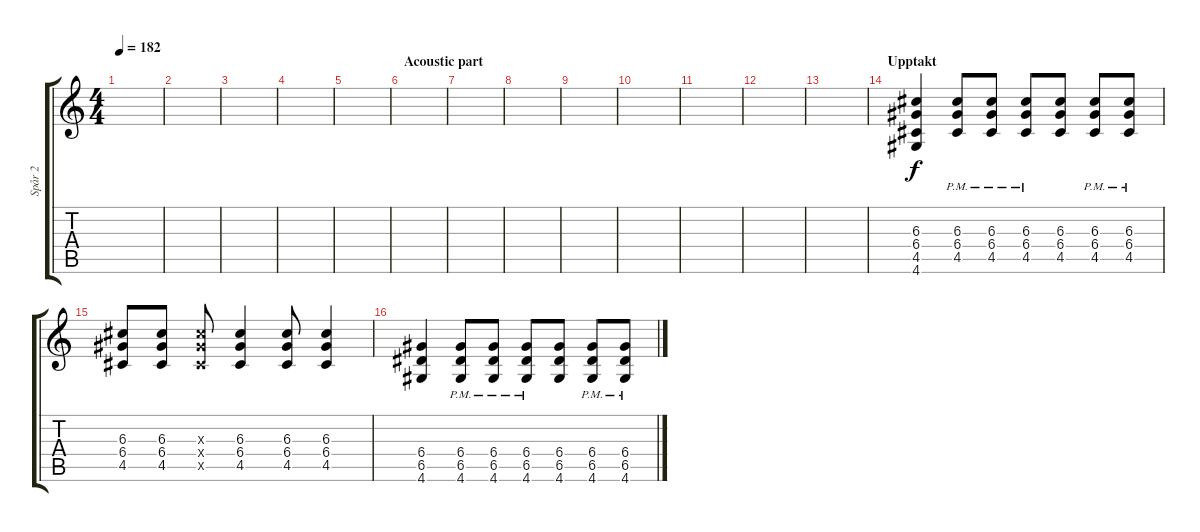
\track ("Spår 2" "Spår 2") {instrument distortionguitar}
\staff {score tabs}
\tuning (E4 B3 G3 D3 A2 E2) {hide}
\ts (4 4)
\tempo 182
\clef g2
\ks c
|
|
|
|
|
\section ("" "Acoustic part")
|
|
|
|
|
|
|
|
\section ("" "Upptakt")
(6.3 6.4 4.5 4.6).4 (6.3{pm} 6.4{pm} 4.5{pm}).8 (6.3{pm} 6.4{pm} 4.5{pm}).8 (6.3{pm} 6.4{pm} 4.5{pm}).8 (6.3 6.4 4.5).8 (6.3{pm} 6.4{pm} 4.5{pm}).8 (6.3{pm} 6.4{pm} 4.5{pm}).8 |
(6.3 6.4 4.5).8 (6.3 6.4 4.5).8 (6.3{x} 6.4{x} 4.5{x}).8 (6.3 6.4 4.5).4 (6.3 6.4 4.5).8 (6.3 6.4 4.5).4 |
(6.4 6.5 4.6).4 (6.4{pm} 6.5{pm} 4.6{pm}).8 (6.4{pm} 6.5{pm} 4.6{pm}).8 (6.4{pm} 6.5{pm} 4.6{pm}).8 (6.4 6.5 4.6).8 (6.4{pm} 6.5{pm} 4.6{pm}).8 (6.4{pm} 6.5{pm} 4.6{pm}).8
